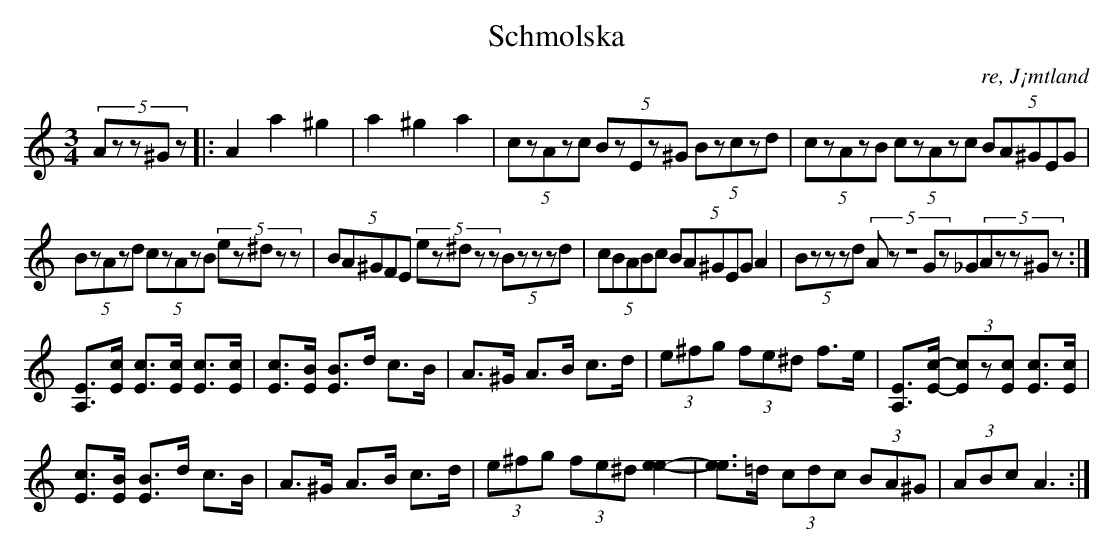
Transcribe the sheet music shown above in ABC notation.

X:1
T:Schmolska
O: re, J¡mtland
M:3/4
L:1/8
K:Am
(5:2Azz^Gz|:A2 a2 ^g2|a2 ^g2 a2|  (5:2czAzc (5:2BzEz^G (5:2Bzczd|  (5:2czAzB (5:2czAzc (5:2BA^GEG|
 (5:2BzAzd (5:2czAzB (5:2ez^dzz|  (5:2BA^GFE (5:2ez^dzz (5:2Bzzzd|  (5:2cBABc (5:2BA^GEG  A2|  (5:2Bzzzd (5:2AzZGz_G(5:2Azz^Gz  :|
[EA,]>[cE] [cE]>[cE] [cE]>[cE] | [cE]>[BE] [BE]>d c>B | A>^G A>B c>d | (3e^fg (3fe^d f>e | [EA,]>[c-E-] (3[cE]z[cE] [cE]>[cE] |
[cE]>[BE] [BE]>d c>B | A>^G A>B c>d | (3e^fg (3fe^d [e2-e2-] | [ee]>=d (3cdc (3BA^G | (3ABc A3 :|]
